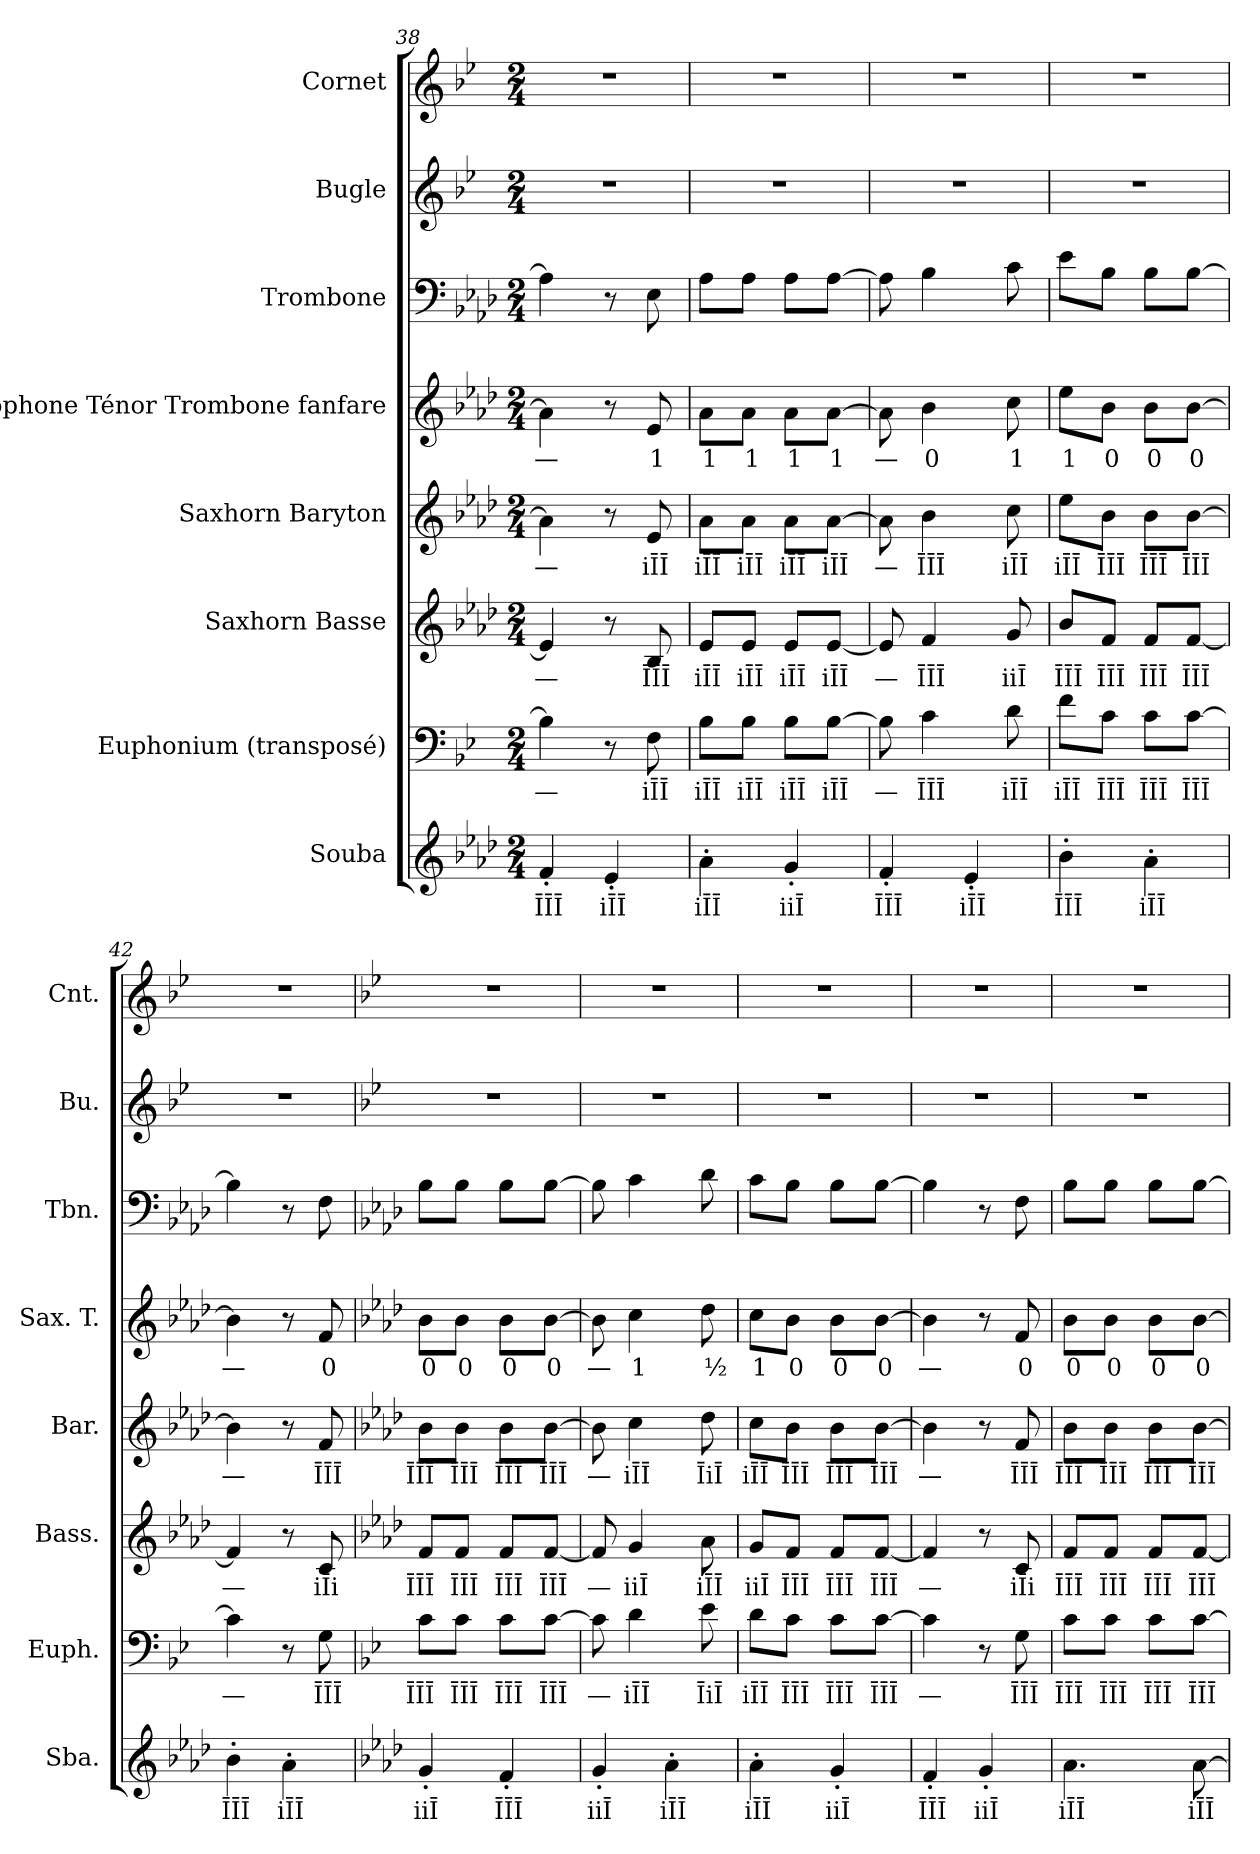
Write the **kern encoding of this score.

**kern	**text	**kern	**text	**kern	**text	**kern	**text	**kern	**text	**kern	**kern	**kern
*part8	*part8	*part7	*part7	*part6	*part6	*part5	*part5	*part4	*part4	*part3	*part2	*part1
*staff8	*staff8	*staff7	*staff7	*staff6	*staff6	*staff5	*staff5	*staff4	*staff4	*staff3	*staff2	*staff1
*I"Souba	*	*I"Euphonium (transposé)	*	*I"Saxhorn Basse	*	*I"Saxhorn Baryton	*	*I"Saxophone Ténor Trombone fanfare	*	*I"Trombone	*I"Bugle	*I"Cornet
*I'Sba.	*	*I'Euph.	*	*I'Bass.	*	*I'Bar.	*	*I'Sax. T.	*	*I'Tbn.	*I'Bu.	*I'Cnt.
!!LO:PB:g=z
*clefG2	*	*clefF4	*	*clefG2	*	*clefG2	*	*clefG2	*	*clefF4	*clefG2	*clefG2
*ITrd15c26	*	*ITrd1c2	*	*ITrd8c14	*	*ITrd8c14	*	*ITrd8c14	*	*	*ITrd1c2	*ITrd1c2
*k[b-e-a-d-]	*	*k[b-e-a-d-]	*	*k[b-e-a-d-]	*	*k[b-e-a-d-]	*	*k[b-e-a-d-]	*	*k[b-e-a-d-]	*k[b-e-a-d-]	*k[b-e-a-d-]
*M2/4	*	*M2/4	*	*M2/4	*	*M2/4	*	*M2/4	*	*M2/4	*M2/4	*M2/4
=38	=38	=38	=38	=38	=38	=38	=38	=38	=38	=38	=38	=38
!	!LO:LY:b	!	!LO:LY:b	!	!LO:LY:b	!	!LO:LY:b	!	!LO:LY:b	!	!	!
4FF'i/	ĪĪĪ	4A-\]	—	4E-i/]	—	4A-\]	—	4A-\]	—	4A-\]	2r	2r
!	!LO:LY:b	!	!	!	!	!	!	!	!	!	!	!
4EE-'/	iĪĪ	8r	.	8r	.	8r	.	8r	.	8r	.	.
!	!	!	!LO:LY:b	!	!LO:LY:b	!	!LO:LY:b	!	!LO:LY:b	!	!	!
.	.	8E-\	iĪĪ	8BB-/	ĪĪĪ	8E-/	iĪĪ	8E-/	1	8E-\	.	.
=39	=39	=39	=39	=39	=39	=39	=39	=39	=39	=39	=39	=39
!	!LO:LY:b	!	!LO:LY:b	!	!LO:LY:b	!	!LO:LY:b	!	!LO:LY:b	!	!	!
4AA-'\	iĪĪ	8A-\L	iĪĪ	8E-/L	iĪĪ	8A-\L	iĪĪ	8A-\L	1	8A-\L	2r	2r
!	!	!	!LO:LY:b	!	!LO:LY:b	!	!LO:LY:b	!	!LO:LY:b	!	!	!
.	.	8A-\J	iĪĪ	8E-/J	iĪĪ	8A-\J	iĪĪ	8A-\J	1	8A-\J	.	.
!	!LO:LY:b	!	!LO:LY:b	!	!LO:LY:b	!	!LO:LY:b	!	!LO:LY:b	!	!	!
4GG'i/	iiĪ	8A-i\L	iĪĪ	8E-/L	iĪĪ	8A-i\L	iĪĪ	8A-i\L	1	8A-i\L	.	.
!	!	!	!LO:LY:b	!	!LO:LY:b	!	!LO:LY:b	!	!LO:LY:b	!	!	!
.	.	[8A-\J	iĪĪ	[8E-/J	iĪĪ	[8A-\J	iĪĪ	[8A-\J	1	[8A-\J	.	.
=40	=40	=40	=40	=40	=40	=40	=40	=40	=40	=40	=40	=40
!	!LO:LY:b	!	!LO:LY:b	!	!LO:LY:b	!	!LO:LY:b	!	!LO:LY:b	!	!	!
4FF'i/	ĪĪĪ	8A-\]	—	8E-i/]	—	8A-\]	—	8A-\]	—	8A-\]	2r	2r
!	!	!	!LO:LY:b	!	!LO:LY:b	!	!LO:LY:b	!	!LO:LY:b	!	!	!
.	.	4B-\	ĪĪĪ	4F/	ĪĪĪ	4B-\	ĪĪĪ	4B-\	0	4B-\	.	.
!	!LO:LY:b	!	!	!	!	!	!	!	!	!	!	!
4EE-'/	iĪĪ	.	.	.	.	.	.	.	.	.	.	.
!	!	!	!LO:LY:b	!	!LO:LY:b	!	!LO:LY:b	!	!LO:LY:b	!	!	!
.	.	8c\	iĪĪ	8G/	iiĪ	8c\	iĪĪ	8c\	1	8c\	.	.
=41	=41	=41	=41	=41	=41	=41	=41	=41	=41	=41	=41	=41
!	!LO:LY:b	!	!LO:LY:b	!	!LO:LY:b	!	!LO:LY:b	!	!LO:LY:b	!	!	!
4BB-'\	ĪĪĪ	8e-\L	iĪĪ	8B-/L	ĪĪĪ	8e-\L	iĪĪ	8e-\L	1	8e-\L	2r	2r
!	!	!	!LO:LY:b	!	!LO:LY:b	!	!LO:LY:b	!	!LO:LY:b	!	!	!
.	.	8B-\J	ĪĪĪ	8F/J	ĪĪĪ	8B-\J	ĪĪĪ	8B-\J	0	8B-\J	.	.
!	!LO:LY:b	!	!LO:LY:b	!	!LO:LY:b	!	!LO:LY:b	!	!LO:LY:b	!	!	!
4AA-'i\	iĪĪ	8B-i\L	ĪĪĪ	8F/L	ĪĪĪ	8B-i\L	ĪĪĪ	8B-i\L	0	8B-i\L	.	.
!	!	!	!LO:LY:b	!	!LO:LY:b	!	!LO:LY:b	!	!LO:LY:b	!	!	!
.	.	[8B-\J	ĪĪĪ	[8F/J	ĪĪĪ	[8B-\J	ĪĪĪ	[8B-\J	0	[8B-\J	.	.
=42	=42	=42	=42	=42	=42	=42	=42	=42	=42	=42	=42	=42
!	!LO:LY:b	!	!LO:LY:b	!	!LO:LY:b	!	!LO:LY:b	!	!LO:LY:b	!	!	!
4BB-'\	ĪĪĪ	4B-\]	—	4F/]	—	4B-\]	—	4B-\]	—	4B-\]	2r	2r
!	!LO:LY:b	!	!	!	!	!	!	!	!	!	!	!
4AA-'\	iĪĪ	8r	.	8r	.	8r	.	8r	.	8r	.	.
!	!	!	!LO:LY:b	!	!LO:LY:b	!	!LO:LY:b	!	!LO:LY:b	!	!	!
.	.	8F\	ĪĪĪ	8C/	iĪi	8F/	ĪĪĪ	8F/	0	8F\	.	.
!!LO:PB:g=z
=43	=43	=43	=43	=43	=43	=43	=43	=43	=43	=43	=43	=43
*k[b-e-a-d-]	*	*k[b-e-a-d-]	*	*k[b-e-a-d-]	*	*k[b-e-a-d-]	*	*k[b-e-a-d-]	*	*k[b-e-a-d-]	*k[b-e-a-d-]	*k[b-e-a-d-]
!	!LO:LY:b	!	!LO:LY:b	!	!LO:LY:b	!	!LO:LY:b	!	!LO:LY:b	!	!	!
4GG'i/	iiĪ	8B-\L	ĪĪĪ	8Fi/L	ĪĪĪ	8B-\L	ĪĪĪ	8B-\L	0	8B-\L	2r	2r
!	!	!	!LO:LY:b	!	!LO:LY:b	!	!LO:LY:b	!	!LO:LY:b	!	!	!
.	.	8B-\J	ĪĪĪ	8F/J	ĪĪĪ	8B-\J	ĪĪĪ	8B-\J	0	8B-\J	.	.
!	!LO:LY:b	!	!LO:LY:b	!	!LO:LY:b	!	!LO:LY:b	!	!LO:LY:b	!	!	!
4FF'/	ĪĪĪ	8B-\L	ĪĪĪ	8F/L	ĪĪĪ	8B-\L	ĪĪĪ	8B-\L	0	8B-\L	.	.
!	!	!	!LO:LY:b	!	!LO:LY:b	!	!LO:LY:b	!	!LO:LY:b	!	!	!
.	.	[8B-\J	ĪĪĪ	[8F/J	ĪĪĪ	[8B-\J	ĪĪĪ	[8B-\J	0	[8B-\J	.	.
=44	=44	=44	=44	=44	=44	=44	=44	=44	=44	=44	=44	=44
!	!LO:LY:b	!	!LO:LY:b	!	!LO:LY:b	!	!LO:LY:b	!	!LO:LY:b	!	!	!
4GG'i/	iiĪ	8B-\]	—	8Fi/]	—	8B-\]	—	8B-\]	—	8B-\]	2r	2r
!	!	!	!LO:LY:b	!	!LO:LY:b	!	!LO:LY:b	!	!LO:LY:b	!	!	!
.	.	4c\	iĪĪ	4G/	iiĪ	4c\	iĪĪ	4c\	1	4c\	.	.
!	!LO:LY:b	!	!	!	!	!	!	!	!	!	!	!
4AA-'\	iĪĪ	.	.	.	.	.	.	.	.	.	.	.
!	!	!	!LO:LY:b	!	!LO:LY:b	!	!LO:LY:b	!	!LO:LY:b	!	!	!
.	.	8d-\	ĪiĪ	8A-\	iĪĪ	8d-\	ĪiĪ	8d-\	½	8d-\	.	.
=45	=45	=45	=45	=45	=45	=45	=45	=45	=45	=45	=45	=45
!	!LO:LY:b	!	!LO:LY:b	!	!LO:LY:b	!	!LO:LY:b	!	!LO:LY:b	!	!	!
4AA-'i\	iĪĪ	8c\L	iĪĪ	8Gi/L	iiĪ	8c\L	iĪĪ	8c\L	1	8c\L	2r	2r
!	!	!	!LO:LY:b	!	!LO:LY:b	!	!LO:LY:b	!	!LO:LY:b	!	!	!
.	.	8B-\J	ĪĪĪ	8F/J	ĪĪĪ	8B-\J	ĪĪĪ	8B-\J	0	8B-\J	.	.
!	!LO:LY:b	!	!LO:LY:b	!	!LO:LY:b	!	!LO:LY:b	!	!LO:LY:b	!	!	!
4GG'i/	iiĪ	8B-\L	ĪĪĪ	8Fi/L	ĪĪĪ	8B-\L	ĪĪĪ	8B-\L	0	8B-\L	.	.
!	!	!	!LO:LY:b	!	!LO:LY:b	!	!LO:LY:b	!	!LO:LY:b	!	!	!
.	.	[8B-\J	ĪĪĪ	[8F/J	ĪĪĪ	[8B-\J	ĪĪĪ	[8B-\J	0	[8B-\J	.	.
=46	=46	=46	=46	=46	=46	=46	=46	=46	=46	=46	=46	=46
!	!LO:LY:b	!	!LO:LY:b	!	!LO:LY:b	!	!LO:LY:b	!	!LO:LY:b	!	!	!
4FF'/	ĪĪĪ	4B-\]	—	4F/]	—	4B-\]	—	4B-\]	—	4B-\]	2r	2r
!	!LO:LY:b	!	!	!	!	!	!	!	!	!	!	!
4GG'/	iiĪ	8r	.	8r	.	8r	.	8r	.	8r	.	.
!	!	!	!LO:LY:b	!	!LO:LY:b	!	!LO:LY:b	!	!LO:LY:b	!	!	!
.	.	8F\	ĪĪĪ	8C/	iĪi	8F/	ĪĪĪ	8F/	0	8F\	.	.
=47	=47	=47	=47	=47	=47	=47	=47	=47	=47	=47	=47	=47
!	!LO:LY:b	!	!LO:LY:b	!	!LO:LY:b	!	!LO:LY:b	!	!LO:LY:b	!	!	!
4.AA-i\	iĪĪ	8B-i\L	ĪĪĪ	8F/L	ĪĪĪ	8B-i\L	ĪĪĪ	8B-i\L	0	8B-i\L	2r	2r
!	!	!	!LO:LY:b	!	!LO:LY:b	!	!LO:LY:b	!	!LO:LY:b	!	!	!
.	.	8B-\J	ĪĪĪ	8F/J	ĪĪĪ	8B-\J	ĪĪĪ	8B-\J	0	8B-\J	.	.
!	!	!	!LO:LY:b	!	!LO:LY:b	!	!LO:LY:b	!	!LO:LY:b	!	!	!
.	.	8B-\L	ĪĪĪ	8F/L	ĪĪĪ	8B-\L	ĪĪĪ	8B-\L	0	8B-\L	.	.
!	!LO:LY:b	!	!LO:LY:b	!	!LO:LY:b	!	!LO:LY:b	!	!LO:LY:b	!	!	!
[8AA-i\	iĪĪ	[8B-i\J	ĪĪĪ	[8F/J	ĪĪĪ	[8B-i\J	ĪĪĪ	[8B-i\J	0	[8B-i\J	.	.
=	=	=	=	=	=	=	=	=	=	=	=	=
*-	*-	*-	*-	*-	*-	*-	*-	*-	*-	*-	*-	*-
